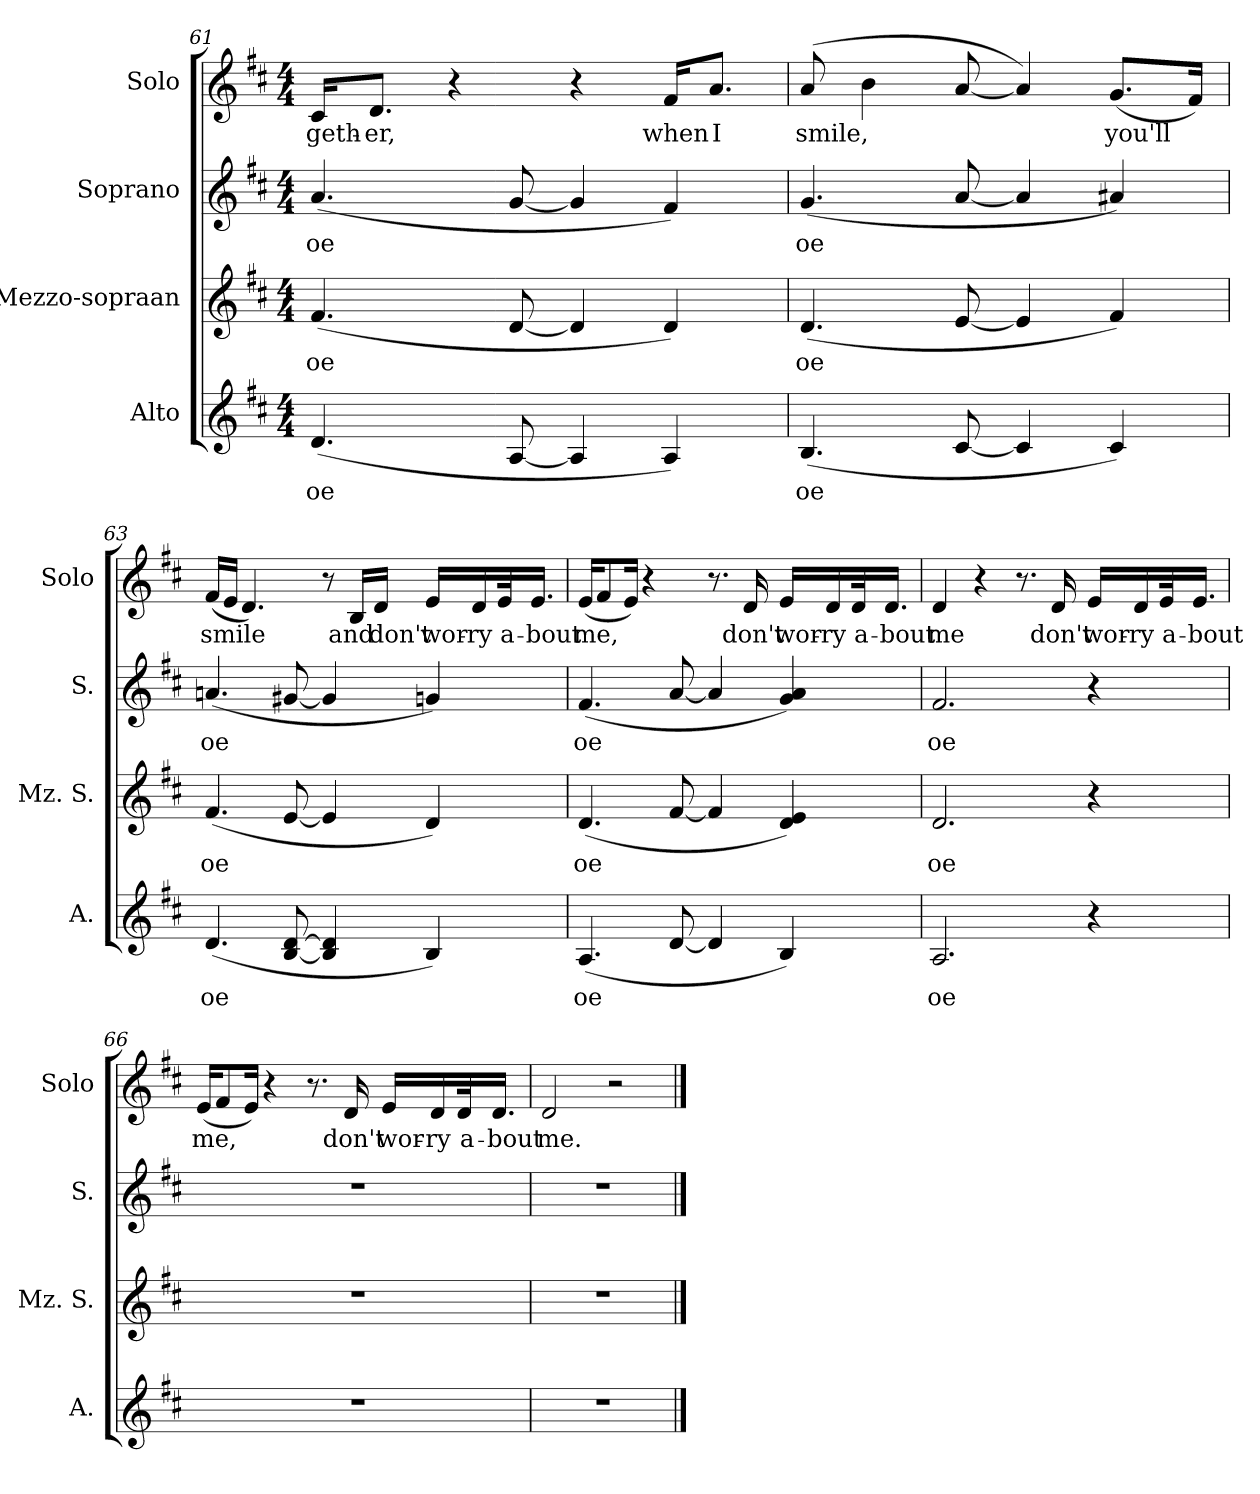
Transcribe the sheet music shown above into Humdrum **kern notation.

**kern	**text	**kern	**text	**kern	**text	**kern	**text
*part4	*part4	*part3	*part3	*part2	*part2	*part1	*part1
*staff4	*staff4	*staff3	*staff3	*staff2	*staff2	*staff1	*staff1
*I"Alto	*	*I"Mezzo-sopraan	*	*I"Soprano	*	*I"Solo	*
*I'A.	*	*I'Mz. S.	*	*I'S.	*	*I'Solo	*
*clefG2	*	*clefG2	*	*clefG2	*	*clefG2	*
*k[f#c#]	*	*k[f#c#]	*	*k[f#c#]	*	*k[f#c#]	*
*D:	*	*D:	*	*D:	*	*D:	*
*M4/4	*	*M4/4	*	*M4/4	*	*M4/4	*
=61	=61	=61	=61	=61	=61	=61	=61
(4.d/	oe	(4.f#/	oe	(4.a/	oe	16c#/KL	-geth-
.	.	.	.	.	.	8.d/J	-er,
.	.	.	.	.	.	4r	.
[8A/	.	[8d/	.	[8g/	.	.	.
4A/]	.	4d/]	.	4g/]	.	4r	.
4A/)	.	4d/)	.	4f#/)	.	16f#/KL	when
.	.	.	.	.	.	8.a/J	I
!!LO:LB:g=z
=62	=62	=62	=62	=62	=62	=62	=62
(4.B/	oe	(4.d/	oe	(4.g/	oe	(8a/	smile,
.	.	.	.	.	.	4b\	.
[8c#/	.	[8e/	.	[8a/	.	[8a/	.
4c#/]	.	4e/]	.	4a/]	.	4a/])	.
4c#/)	.	4f#/)	.	4a#X/)	.	(8.g/L	you'll
.	.	.	.	.	.	16f#/Jk)	.
=63	=63	=63	=63	=63	=63	=63	=63
(4.d/	oe	(4.f#/	oe	(4.an/	oe	(16f#/LL	smile
.	.	.	.	.	.	16e/JJ	.
.	.	.	.	.	.	4.d/)	.
[8B/ [8d/	.	[8e/	.	[8g#X/	.	.	.
4B/] 4d/]	.	4e/]	.	4g#/]	.	8r	.
.	.	.	.	.	.	16B/LL	and
.	.	.	.	.	.	16d/JJ	don't
4B/)	.	4d/)	.	4gn/)	.	16e/LL	wor-
.	.	.	.	.	.	16d/	-ry
.	.	.	.	.	.	32e/K	a-
.	.	.	.	.	.	16.e/JJ	-bout
=64	=64	=64	=64	=64	=64	=64	=64
(4.A/	oe	(4.d/	oe	(4.f#/	oe	(16e/KL	me,
.	.	.	.	.	.	8f#/	.
.	.	.	.	.	.	16e/Jk)	.
.	.	.	.	.	.	4r	.
[8d/	.	[8f#/	.	[8a/	.	.	.
4d/]	.	4f#/]	.	4a/]	.	8.r	.
.	.	.	.	.	.	16d/	don't
4B/)	.	4d/ 4e/)	.	4g/ 4a/)	.	16e/LL	wor-
.	.	.	.	.	.	16d/	-ry
.	.	.	.	.	.	32d/K	a-
.	.	.	.	.	.	16.d/JJ	-bout
!!LO:LB:g=z
=65	=65	=65	=65	=65	=65	=65	=65
2.A/	oe	2.d/	oe	2.f#/	oe	4d/	me
.	.	.	.	.	.	4r	.
.	.	.	.	.	.	8.r	.
.	.	.	.	.	.	16d/	don't
4r	.	4r	.	4r	.	16e/LL	wor-
.	.	.	.	.	.	16d/	-ry
.	.	.	.	.	.	32e/K	a-
.	.	.	.	.	.	16.e/JJ	-bout
!!LO:LB:g=z
=66	=66	=66	=66	=66	=66	=66	=66
1r	.	1r	.	1r	.	(16e/KL	me,
.	.	.	.	.	.	8f#/	.
.	.	.	.	.	.	16e/Jk)	.
.	.	.	.	.	.	4r	.
.	.	.	.	.	.	8.r	.
.	.	.	.	.	.	16d/	don't
.	.	.	.	.	.	16e/LL	wor-
.	.	.	.	.	.	16d/	-ry
.	.	.	.	.	.	32d/K	a-
.	.	.	.	.	.	16.d/JJ	-bout
=67	=67	=67	=67	=67	=67	=67	=67
1r	.	1r	.	1r	.	2d/	me.
.	.	.	.	.	.	2r	.
==	==	==	==	==	==	==	==
*-	*-	*-	*-	*-	*-	*-	*-
